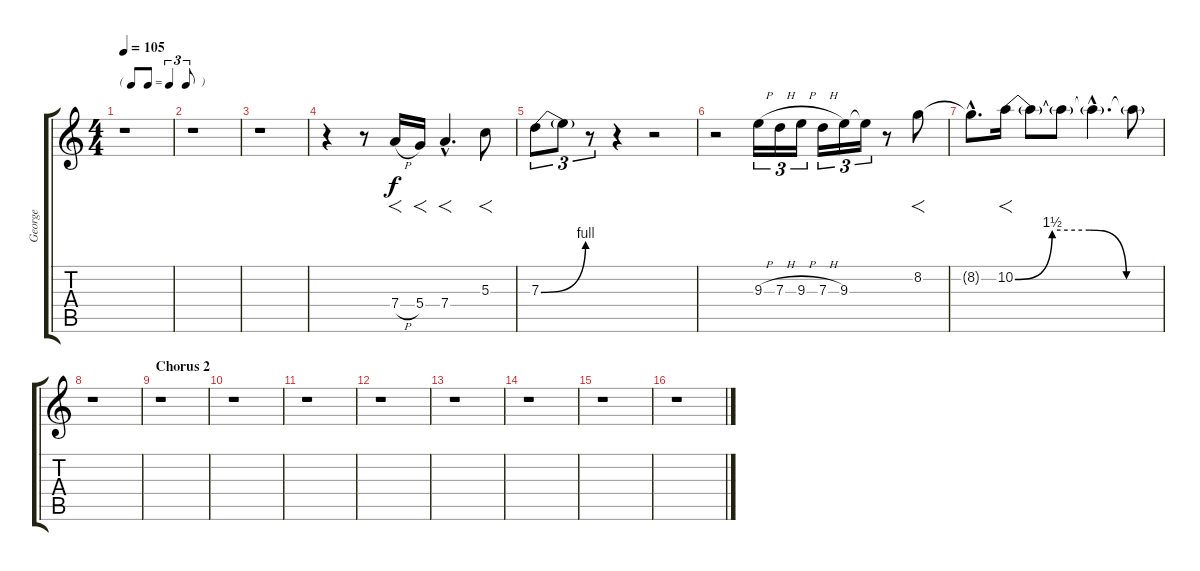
\track ("George" "George") {instrument overdrivenguitar}
\staff {score tabs}
\tuning (E4 B3 G3 D3 A2 E2) {hide}
\ts (4 4)
\tf triplet8th
\tempo 105
\clef g2
\ks c
r.1{dy f} |
r.1 |
r.1 |
r.4 r.8 7.4{h}.16{f} 5.4.16{f} 7.4{hac}.4{f d} 5.3.8{f} |
7.3{be (bend 0 0 60 4)}.8{tu (3 2)} 7.3{t}.8{tu (3 2)} r.8{tu (3 2)} r.4 r.2 |
r.2 9.3{h}.16{tu (3 2)} 7.3{h}.16{tu (3 2)} 9.3{h}.16{tu (3 2)} 7.3{h}.16{tu (3 2)} 9.3.16{tu (3 2)} 9.3{t}.16{tu (3 2)} r.8 8.2.8{f} |
8.2{hac t}.8{d} 10.2{be (custom 0 0 15 6 30 6 45 0 60 0)}.16{f} 10.2{t}.8 10.2{t}.8 10.2{hac t}.4{d} 10.2{t}.8 |
r.1 |
\section ("" "Chorus 2")
r.1 |
r.1 |
r.1 |
r.1 |
r.1 |
r.1 |
r.1 |
r.1
